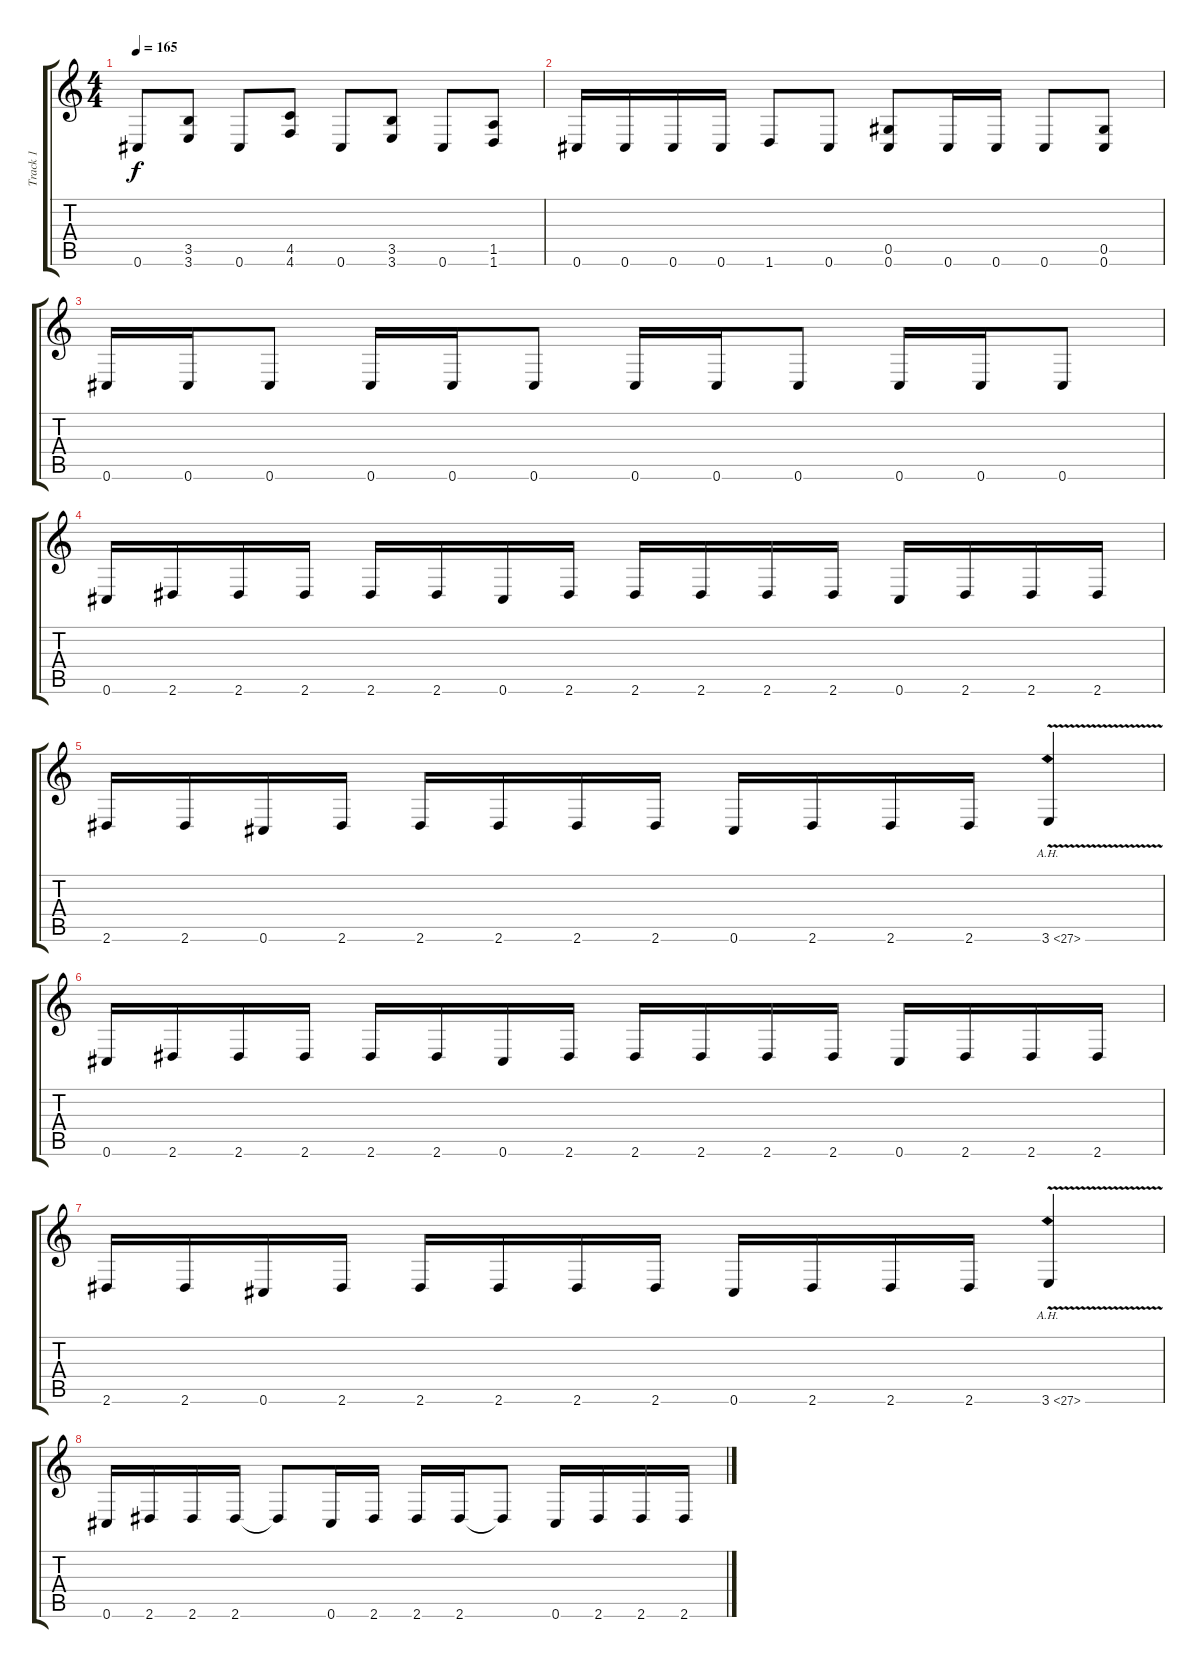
\track ("Track 1" "Track 1") {instrument distortionguitar}
\staff {score tabs}
\tuning (Eb4 Bb3 Gb3 Db3 Ab2 Db2) {hide}
\ts (4 4)
\tempo 165
\clef g2
\ks c
0.6.8{dy f} (3.5 3.6).8 0.6.8 (4.5 4.6).8 0.6.8 (3.5 3.6).8 0.6.8 (1.5 1.6).8 |
0.6.16 0.6.16 0.6.16 0.6.16 1.6.8 0.6.8 (0.5 0.6).8 0.6.16 0.6.16 0.6.8 (0.5 0.6).8 |
0.6.16 0.6.16 0.6.8 0.6.16 0.6.16 0.6.8 0.6.16 0.6.16 0.6.8 0.6.16 0.6.16 0.6.8 |
0.6.16 2.6.16 2.6.16 2.6.16 2.6.16 2.6.16 0.6.16 2.6.16 2.6.16 2.6.16 2.6.16 2.6.16 0.6.16 2.6.16 2.6.16 2.6.16 |
2.6.16 2.6.16 0.6.16 2.6.16 2.6.16 2.6.16 2.6.16 2.6.16 0.6.16 2.6.16 2.6.16 2.6.16 3.6{ah 24 v}.4 |
0.6.16 2.6.16 2.6.16 2.6.16 2.6.16 2.6.16 0.6.16 2.6.16 2.6.16 2.6.16 2.6.16 2.6.16 0.6.16 2.6.16 2.6.16 2.6.16 |
2.6.16 2.6.16 0.6.16 2.6.16 2.6.16 2.6.16 2.6.16 2.6.16 0.6.16 2.6.16 2.6.16 2.6.16 3.6{ah 24 v}.4 |
0.6.16 2.6.16 2.6.16 2.6.16 2.6{t}.8 0.6.16 2.6.16 2.6.16 2.6.16 2.6{t}.8 0.6.16 2.6.16 2.6.16 2.6.16
